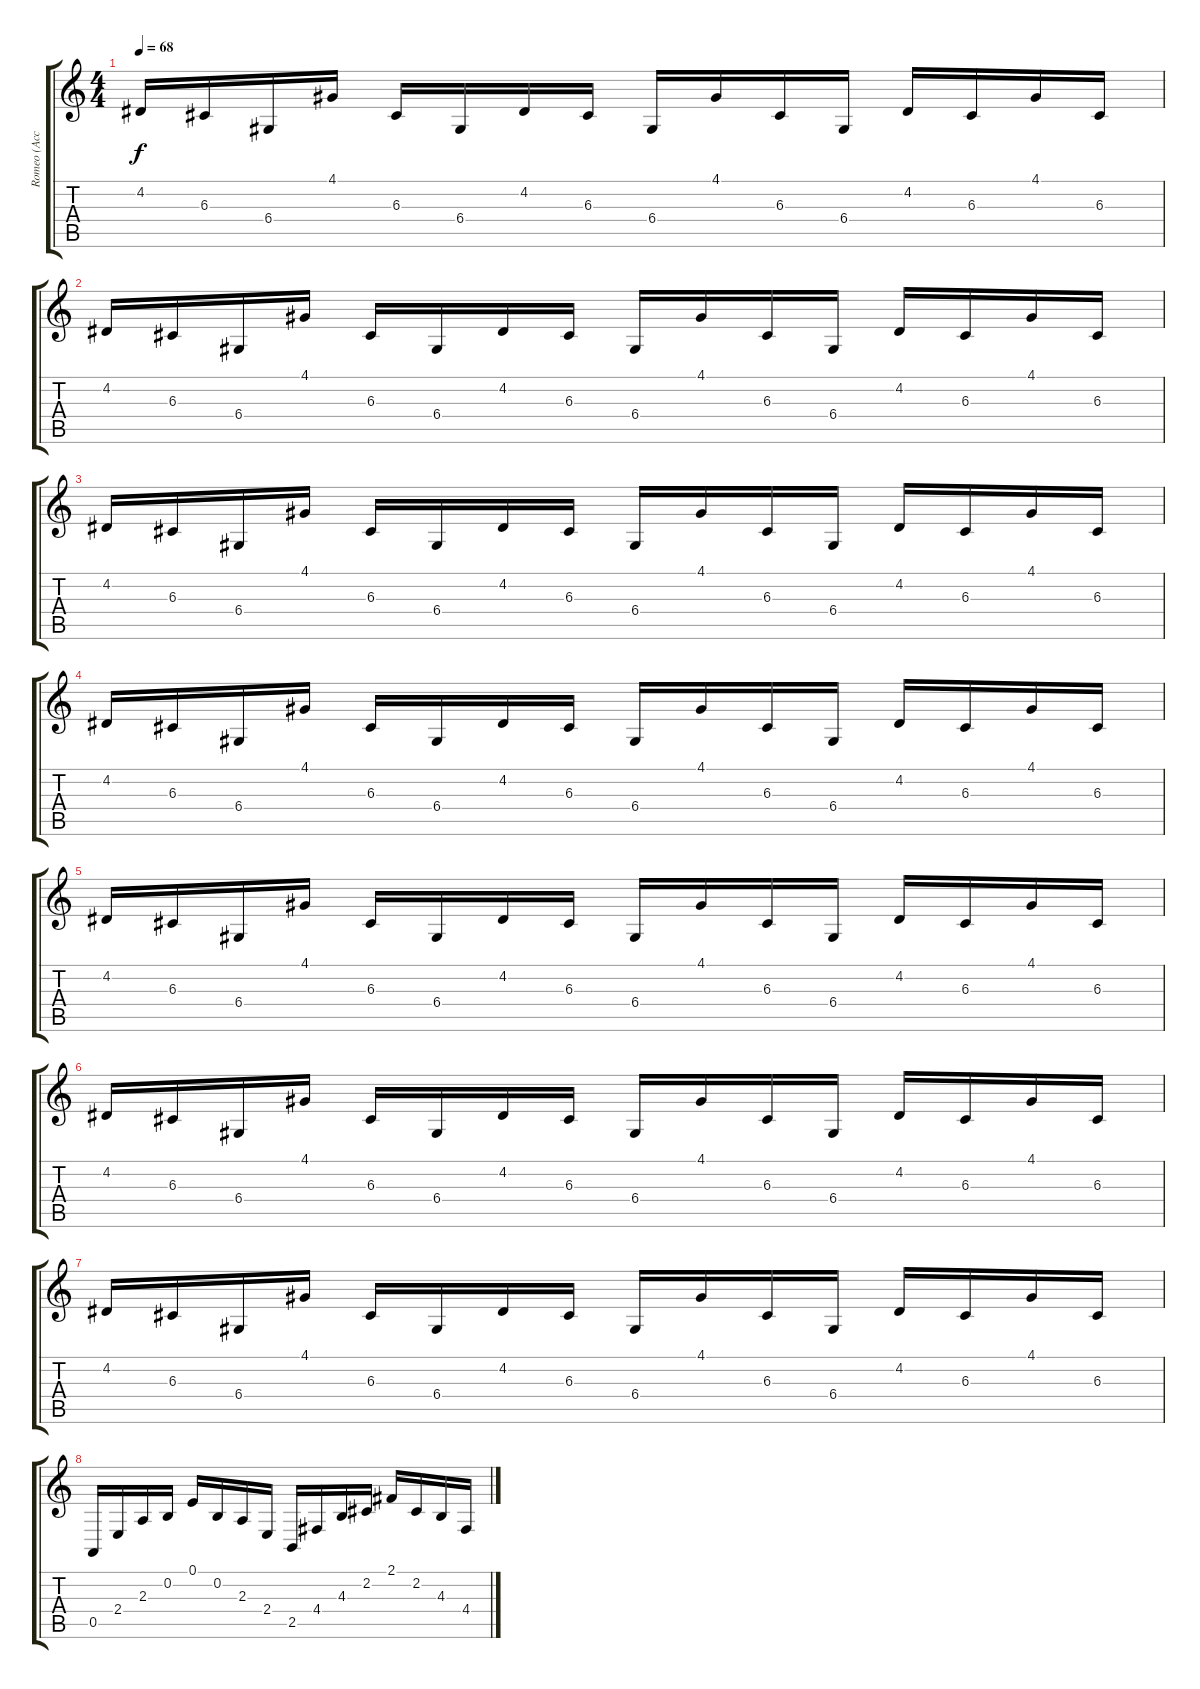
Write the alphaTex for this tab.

\track ("Romeo (Acc.)" "Romeo (Acc") {instrument orchestralharp}
\staff {score tabs}
\tuning (E4 B3 G3 D3 A2 E2) {hide}
\ts (4 4)
\tempo 68
\clef g2
\ks c
4.2.16{dy f} 6.3.16 6.4.16 4.1.16 6.3.16 6.4.16 4.2.16 6.3.16 6.4.16 4.1.16 6.3.16 6.4.16 4.2.16 6.3.16 4.1.16 6.3.16 |
4.2.16 6.3.16 6.4.16 4.1.16 6.3.16 6.4.16 4.2.16 6.3.16 6.4.16 4.1.16 6.3.16 6.4.16 4.2.16 6.3.16 4.1.16 6.3.16 |
4.2.16 6.3.16 6.4.16 4.1.16 6.3.16 6.4.16 4.2.16 6.3.16 6.4.16 4.1.16 6.3.16 6.4.16 4.2.16 6.3.16 4.1.16 6.3.16 |
4.2.16 6.3.16 6.4.16 4.1.16 6.3.16 6.4.16 4.2.16 6.3.16 6.4.16 4.1.16 6.3.16 6.4.16 4.2.16 6.3.16 4.1.16 6.3.16 |
4.2.16 6.3.16 6.4.16 4.1.16 6.3.16 6.4.16 4.2.16 6.3.16 6.4.16 4.1.16 6.3.16 6.4.16 4.2.16 6.3.16 4.1.16 6.3.16 |
4.2.16 6.3.16 6.4.16 4.1.16 6.3.16 6.4.16 4.2.16 6.3.16 6.4.16 4.1.16 6.3.16 6.4.16 4.2.16 6.3.16 4.1.16 6.3.16 |
4.2.16 6.3.16 6.4.16 4.1.16 6.3.16 6.4.16 4.2.16 6.3.16 6.4.16 4.1.16 6.3.16 6.4.16 4.2.16 6.3.16 4.1.16 6.3.16 |
0.5.16 2.4.16 2.3.16 0.2.16 0.1.16 0.2.16 2.3.16 2.4.16 2.5.16 4.4.16 4.3.16 2.2.16 2.1.16 2.2.16 4.3.16 4.4.16
